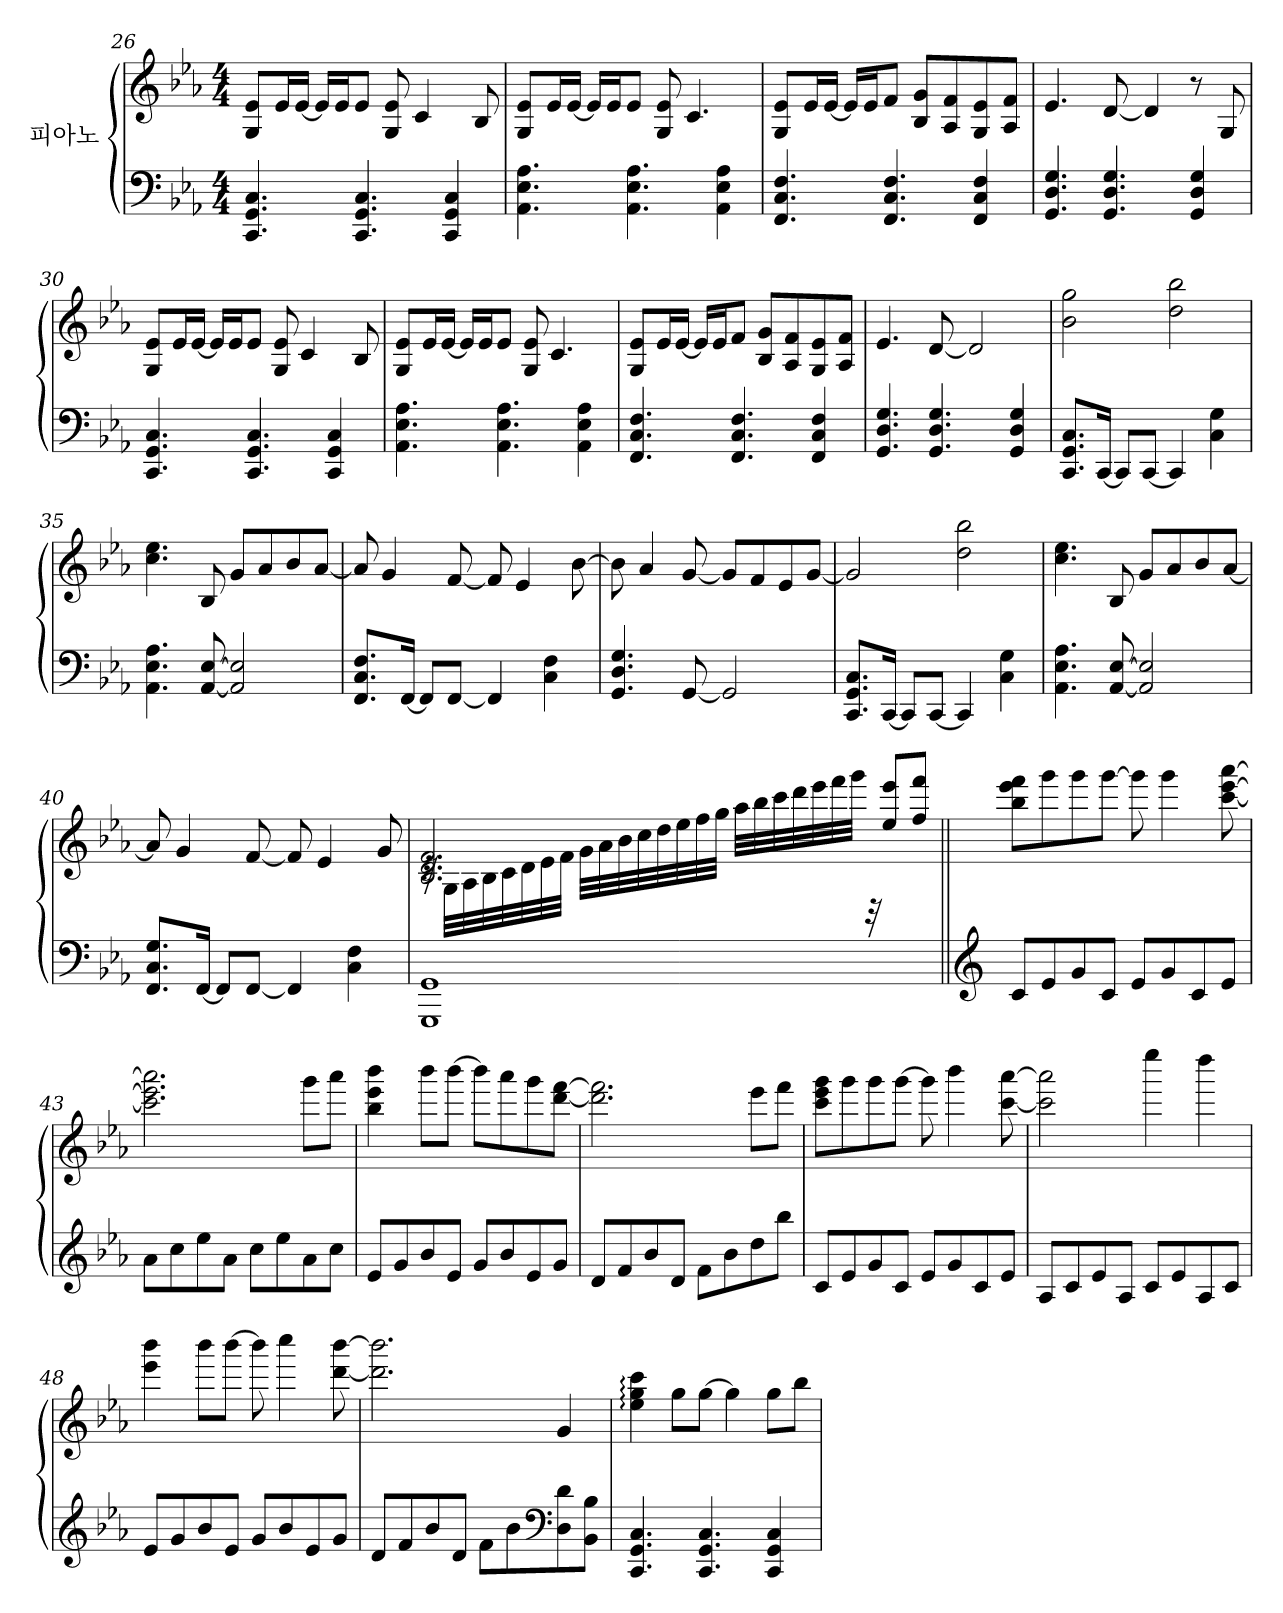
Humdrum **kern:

**kern	**kern
*part1	*part1
*staff2	*staff1
*I"피아노	*
!!LO:PB:g=z
*clefF4	*clefG2
*k[b-e-a-]	*k[b-e-a-]
*M4/4	*M4/4
=26	=26
4.CC/ 4.GG/ 4.C/	8G/ 8e-/L
.	16e-/L
.	[16e-/JJ
.	16e-/LL]
.	16e-/J
4.CC/ 4.GG/ 4.C/	8e-/J
.	8G/ 8e-/
.	4c/
4CC/ 4GG/ 4C/	.
.	8B-/
=27	=27
4.AA-\ 4.E-\ 4.A-\	8G/ 8e-/L
.	16e-/L
.	[16e-/JJ
.	16e-/LL]
.	16e-/J
4.AA-\ 4.E-\ 4.A-\	8e-/J
.	8G/ 8e-/
.	4.c/
4AA-\ 4E-\ 4A-\	.
=28	=28
4.FF/ 4.C/ 4.F/	8G/ 8e-/L
.	16e-/L
.	[16e-/JJ
.	16e-/LL]
.	16e-/J
4.FF/ 4.C/ 4.F/	8f/J
.	8B-/ 8g/L
.	8A-/ 8f/
4FF/ 4C/ 4F/	8G/ 8e-/
.	8A-/ 8f/J
=29	=29
4.GG/ 4.D/ 4.G/	4.e-/
4.GG/ 4.D/ 4.G/	[8d/
.	4d/]
4GG/ 4D/ 4G/	8r
.	8G/
!!LO:LB:g=z
=30	=30
4.CC/ 4.GG/ 4.C/	8G/ 8e-/L
.	16e-/L
.	[16e-/JJ
.	16e-/LL]
.	16e-/J
4.CC/ 4.GG/ 4.C/	8e-/J
.	8G/ 8e-/
.	4c/
4CC/ 4GG/ 4C/	.
.	8B-/
=31	=31
4.AA-\ 4.E-\ 4.A-\	8G/ 8e-/L
.	16e-/L
.	[16e-/JJ
.	16e-/LL]
.	16e-/J
4.AA-\ 4.E-\ 4.A-\	8e-/J
.	8G/ 8e-/
.	4.c/
4AA-\ 4E-\ 4A-\	.
=32	=32
4.FF/ 4.C/ 4.F/	8G/ 8e-/L
.	16e-/L
.	[16e-/JJ
.	16e-/LL]
.	16e-/J
4.FF/ 4.C/ 4.F/	8f/J
.	8B-/ 8g/L
.	8A-/ 8f/
4FF/ 4C/ 4F/	8G/ 8e-/
.	8A-/ 8f/J
=33	=33
4.GG/ 4.D/ 4.G/	4.e-/
4.GG/ 4.D/ 4.G/	[8d/
.	2d/]
4GG/ 4D/ 4G/	.
!!LO:LB:g=z
=34	=34
8.CC/ 8.GG/ 8.C/L	2b-\ 2gg\
[16CC/Jk	.
8CC/L]	.
[8CC/J	.
4CC/]	2dd\ 2bb-\
4C\ 4G\	.
=35	=35
4.AA-\ 4.E-\ 4.A-\	4.cc\ 4.ee-\
[8AA-/ [8E-/	8B-/
2AA-/] 2E-/]	8g/L
.	8a-/
.	8b-/
.	[8a-/J
=36	=36
8.FF/ 8.C/ 8.F/L	8a-/]
.	4g/
[16FF/Jk	.
8FF/L]	.
[8FF/J	[8f/
4FF/]	8f/]
.	4e-/
4C\ 4F\	.
.	[8b-\
=37	=37
4.GG/ 4.D/ 4.G/	8b-\]
.	4a-/
[8GG/	[8g/
2GG/]	8g/L]
.	8f/
.	8e-/
.	[8g/J
=38	=38
8.CC/ 8.GG/ 8.C/L	2g/]
[16CC/Jk	.
8CC/L]	.
[8CC/J	.
4CC/]	2dd\ 2bb-\
4C\ 4G\	.
=39	=39
4.AA-\ 4.E-\ 4.A-\	4.cc\ 4.ee-\
[8AA-/ [8E-/	8B-/
2AA-/] 2E-/]	8g/L
.	8a-/
.	8b-/
.	[8a-/J
!!LO:LB:g=z
=40	=40
8.FF/ 8.C/ 8.G/L	8a-/]
.	4g/
[16FF/Jk	.
8FF/L]	.
[8FF/J	[8f/
4FF/]	8f/]
.	4e-/
4C\ 4F\	.
.	8g/
=41	=41
*	*^
1GGG 1GG	2.B-/ 2.d/ 2.f/	32rc
.	.	32G\LLL
.	.	32A-\
.	.	32B-\
.	.	32c\
.	.	32d\
.	.	32e-\
.	.	32f\JJJ
.	.	32g\LLL
.	.	32a-\
.	.	32b-\
.	.	32cc\
.	.	32dd\
.	.	32ee-\
.	.	32ff\
.	.	32gg\JJJ
.	.	32aa-\LLL
.	.	32bb-\
.	.	32ccc\
.	.	32ddd\
.	.	32eee-\
.	.	32fff\
.	.	32ggg\JJJ
.	.	32r
.	8ee-/ 8eee-/L	4ryy
.	8ff/ 8fff/J	.
*	*v	*v
!!LO:LB:g=z
=42||	=42||
*clefG2	*
8c/L	8bb-\ 8eee-\ 8fff\L
8e-/	8ggg\
8g/	8ggg\
8c/J	[8ggg\J
8e-/L	8ggg\]
8g/	4ggg\
8c/	.
8e-/J	[8ccc\ [8eee-\ [8aaa-\
=43	=43
8a-\L	2.ccc\] 2.eee-\] 2.aaa-\]
8cc\	.
8ee-\	.
8a-\J	.
8cc\L	.
8ee-\	.
8a-\	8ggg\L
8cc\J	8aaa-\J
=44	=44
8e-/L	4bb-\ 4eee-\ 4bbb-\
8g/	.
8b-/	8bbb-\L
8e-/J	[8bbb-\J
8g/L	8bbb-\L]
8b-/	8aaa-\
8e-/	8ggg\
8g/J	[8ddd\ [8fff\J
=45	=45
8d/L	2.ddd\] 2.fff\]
8f/	.
8b-/	.
8d/J	.
8f\L	.
8b-\	.
8dd\	8eee-\L
8bb-\J	8fff\J
!!LO:LB:g=z
=46	=46
8c/L	8ccc\ 8eee-\ 8ggg\L
8e-/	8ggg\
8g/	8ggg\
8c/J	[8ggg\J
8e-/L	8ggg\]
8g/	4bbb-\
8c/	.
8e-/J	[8ccc\ [8aaa-\
=47	=47
8A-/L	2ccc\] 2aaa-\]
8c/	.
8e-/	.
8A-/J	.
8c/L	4eeee-\
8e-/	.
8A-/	4dddd\
8c/J	.
=48	=48
8e-/L	4eee-\ 4bbb-\
8g/	.
8b-/	8bbb-\L
8e-/J	[8bbb-\J
8g/L	8bbb-\]
8b-/	4cccc\
8e-/	.
8g/J	[8ddd\ [8bbb-\
=49	=49
8d/L	2.ddd\] 2.bbb-\]
8f/	.
8b-/	.
8d/J	.
8f\L	.
8b-\	.
*clefF4	*
8D\ 8d\	4g/
8BB-\ 8B-\J	.
!!LO:PB:g=z
=50	=50
4.CC/ 4.GG/ 4.C/	4ee-\: 4gg\: 4ccc\:
.	8gg\L
4.CC/ 4.GG/ 4.C/	[8gg\J
.	4gg\]
4CC/ 4GG/ 4C/	8gg\L
.	8bb-\J
=	=
*-	*-
